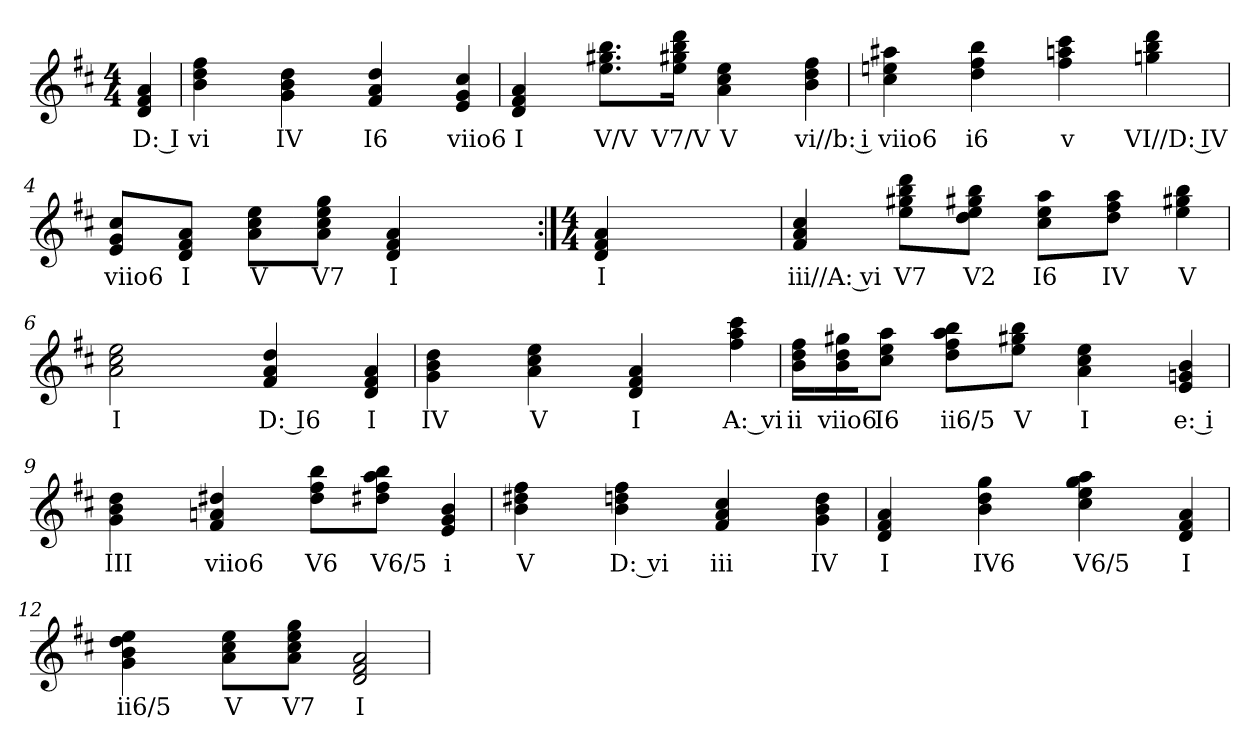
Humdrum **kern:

**kern	**text
*part1	*part1
*staff1	*staff1
*k[f#c#]	*
*D:	*
*M4/4	*
=	=
4d 4f# 4a	D: I
=1	=1
4b 4dd 4ff#	vi
4ryy	.
4g 4b 4dd	IV
4ryy	.
4f# 4a 4dd	I6
4ryy	.
4e 4g 4cc#	viio6
=2	=2
4d 4f# 4a	I
4ryy	.
8.ee 8.gg#X 8.bbL	V/V
8.ryy	.
16ee 16gg#X 16bb 16dddJk	V7/V
16ryy	.
4a 4cc# 4ee	V
4ryy	.
4b 4dd 4ff#	vi//b: i
=3	=3
4cc# 4een 4aa#X	viio6
4ryy	.
4dd 4ff# 4bb	i6
4ryy	.
4ff# 4aan 4ccc#	v
4ryy	.
4ggn 4bb 4ddd	VI//D: IV
=4a	=4a
8e 8g 8cc#L	viio6
8ryy	.
8d 8f# 8aJ	I
8ryy	.
8a 8cc# 8eeL	V
8ryy	.
8a 8cc# 8ee 8ggJ	V7
8ryy	.
4d 4f# 4a	I
4ryy	.
4ryy	.
=4b:|!	=4b:|!
*M4/4	*
4d 4f# 4a	I
4ryy	.
2ryy	.
=5	=5
4f# 4a 4cc#	iii//A: vi
4ryy	.
8ee 8gg#X 8bb 8dddL	V7
8ryy	.
8dd 8ee 8gg#X 8bbJ	V2
8ryy	.
8cc# 8ee 8aaL	I6
8ryy	.
8dd 8ff# 8aaJ	IV
8ryy	.
4ee 4gg#X 4bb	V
=6	=6
2a 2cc# 2ee	I
2ryy	.
4f# 4a 4dd	D: I6
4ryy	.
4d 4f# 4a	I
=7	=7
4g 4b 4dd	IV
4ryy	.
4a 4cc# 4ee	V
4ryy	.
4d 4f# 4a	I
4ryy	.
4ff# 4aa 4ccc#	A: vi
=8	=8
16b 16dd 16ff#LL	ii
16ryy	.
16b 16dd 16gg#XJ	viio6
16ryy	.
8cc# 8ee 8aaJ	I6
8ryy	.
8dd 8ff# 8aa 8bbL	ii6/5
8ryy	.
8ee 8gg#X 8bbJ	V
8ryy	.
4a 4cc# 4ee	I
4ryy	.
4e 4gn 4b	e: i
=9	=9
4g 4b 4dd	III
4ryy	.
4f# 4an 4dd#X	viio6
4ryy	.
8dd# 8ff# 8bbL	V6
8ryy	.
8dd#X 8ff# 8aa 8bbJ	V6/5
8ryy	.
4e 4g 4b	i
=10	=10
4b 4dd#X 4ff#	V
4ryy	.
4b 4ddn 4ff#	D: vi
4ryy	.
4f# 4a 4cc#	iii
4ryy	.
4g 4b 4dd	IV
=11	=11
4d 4f# 4a	I
4ryy	.
4b 4dd 4gg	IV6
4ryy	.
4cc# 4ee 4gg 4aa	V6/5
4ryy	.
4d 4f# 4a	I
=12	=12
4g 4b 4dd 4ee	ii6/5
4ryy	.
8a 8cc# 8eeL	V
8ryy	.
8a 8cc# 8ee 8ggJ	V7
8ryy	.
2d 2f# 2a	I
=	=
*-	*-
